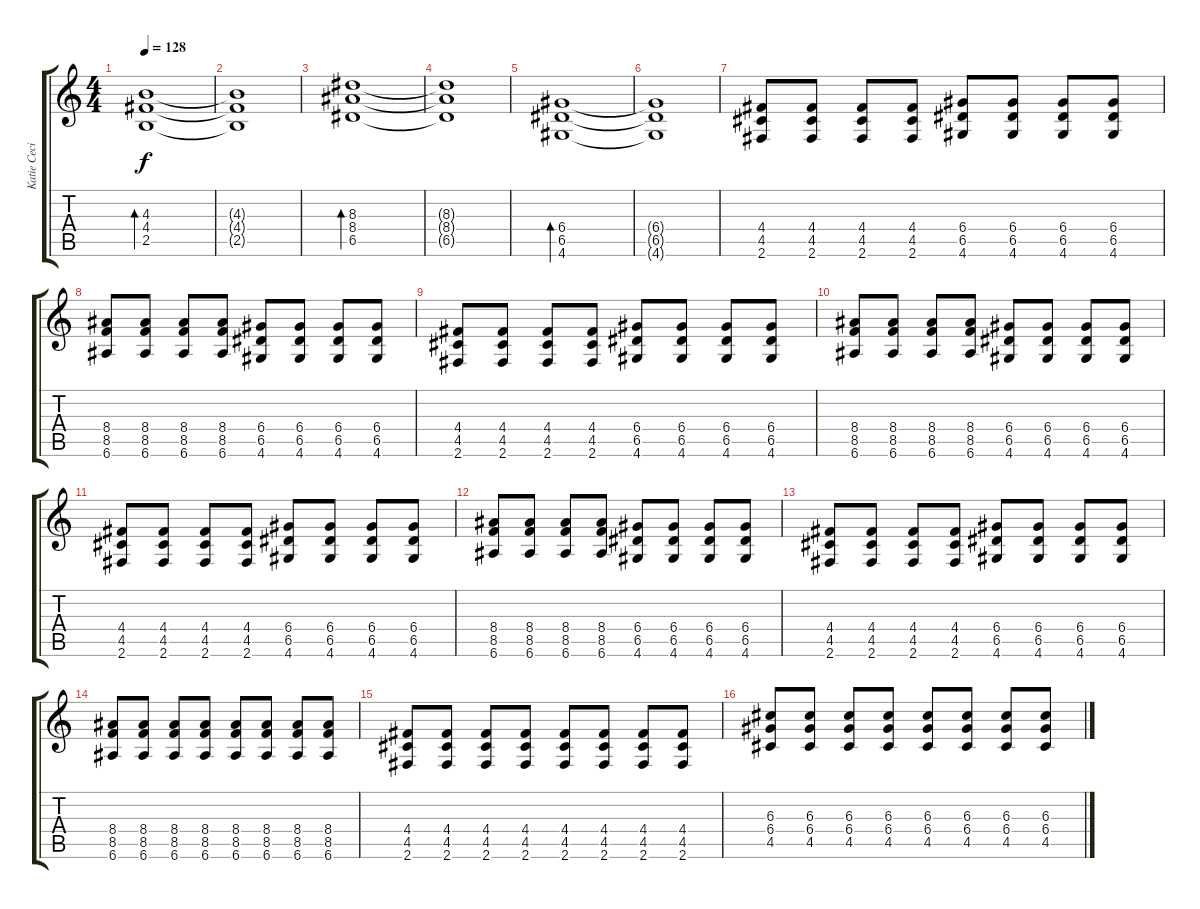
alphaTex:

\track ("Katie Cecil" "Katie Ceci") {instrument overdrivenguitar}
\staff {score tabs}
\tuning (E4 B3 G3 D3 A2 E2) {hide}
\ts (4 4)
\tempo 128
\clef g2
\ks c
(4.3 4.4 2.5).1{bd 480 dy f} |
(4.3{t} 4.4{t} 2.5{t}).1 |
(8.3 8.4 6.5).1{bd 480} |
(8.3{t} 8.4{t} 6.5{t}).1 |
(6.4 6.5 4.6).1{bd 480} |
(6.4{t} 6.5{t} 4.6{t}).1 |
(4.4 4.5 2.6).8 (4.4 4.5 2.6).8 (4.4 4.5 2.6).8 (4.4 4.5 2.6).8 (6.4 6.5 4.6).8 (6.4 6.5 4.6).8 (6.4 6.5 4.6).8 (6.4 6.5 4.6).8 |
(8.4 8.5 6.6).8 (8.4 8.5 6.6).8 (8.4 8.5 6.6).8 (8.4 8.5 6.6).8 (6.4 6.5 4.6).8 (6.4 6.5 4.6).8 (6.4 6.5 4.6).8 (6.4 6.5 4.6).8 |
(4.4 4.5 2.6).8 (4.4 4.5 2.6).8 (4.4 4.5 2.6).8 (4.4 4.5 2.6).8 (6.4 6.5 4.6).8 (6.4 6.5 4.6).8 (6.4 6.5 4.6).8 (6.4 6.5 4.6).8 |
(8.4 8.5 6.6).8 (8.4 8.5 6.6).8 (8.4 8.5 6.6).8 (8.4 8.5 6.6).8 (6.4 6.5 4.6).8 (6.4 6.5 4.6).8 (6.4 6.5 4.6).8 (6.4 6.5 4.6).8 |
(4.4 4.5 2.6).8 (4.4 4.5 2.6).8 (4.4 4.5 2.6).8 (4.4 4.5 2.6).8 (6.4 6.5 4.6).8 (6.4 6.5 4.6).8 (6.4 6.5 4.6).8 (6.4 6.5 4.6).8 |
(8.4 8.5 6.6).8 (8.4 8.5 6.6).8 (8.4 8.5 6.6).8 (8.4 8.5 6.6).8 (6.4 6.5 4.6).8 (6.4 6.5 4.6).8 (6.4 6.5 4.6).8 (6.4 6.5 4.6).8 |
(4.4 4.5 2.6).8 (4.4 4.5 2.6).8 (4.4 4.5 2.6).8 (4.4 4.5 2.6).8 (6.4 6.5 4.6).8 (6.4 6.5 4.6).8 (6.4 6.5 4.6).8 (6.4 6.5 4.6).8 |
(8.4 8.5 6.6).8 (8.4 8.5 6.6).8 (8.4 8.5 6.6).8 (8.4 8.5 6.6).8 (8.4 8.5 6.6).8 (8.4 8.5 6.6).8 (8.4 8.5 6.6).8 (8.4 8.5 6.6).8 |
(4.4 4.5 2.6).8 (4.4 4.5 2.6).8 (4.4 4.5 2.6).8 (4.4 4.5 2.6).8 (4.4 4.5 2.6).8 (4.4 4.5 2.6).8 (4.4 4.5 2.6).8 (4.4 4.5 2.6).8 |
(6.3 6.4 4.5).8 (6.3 6.4 4.5).8 (6.3 6.4 4.5).8 (6.3 6.4 4.5).8 (6.3 6.4 4.5).8 (6.3 6.4 4.5).8 (6.3 6.4 4.5).8 (6.3 6.4 4.5).8
